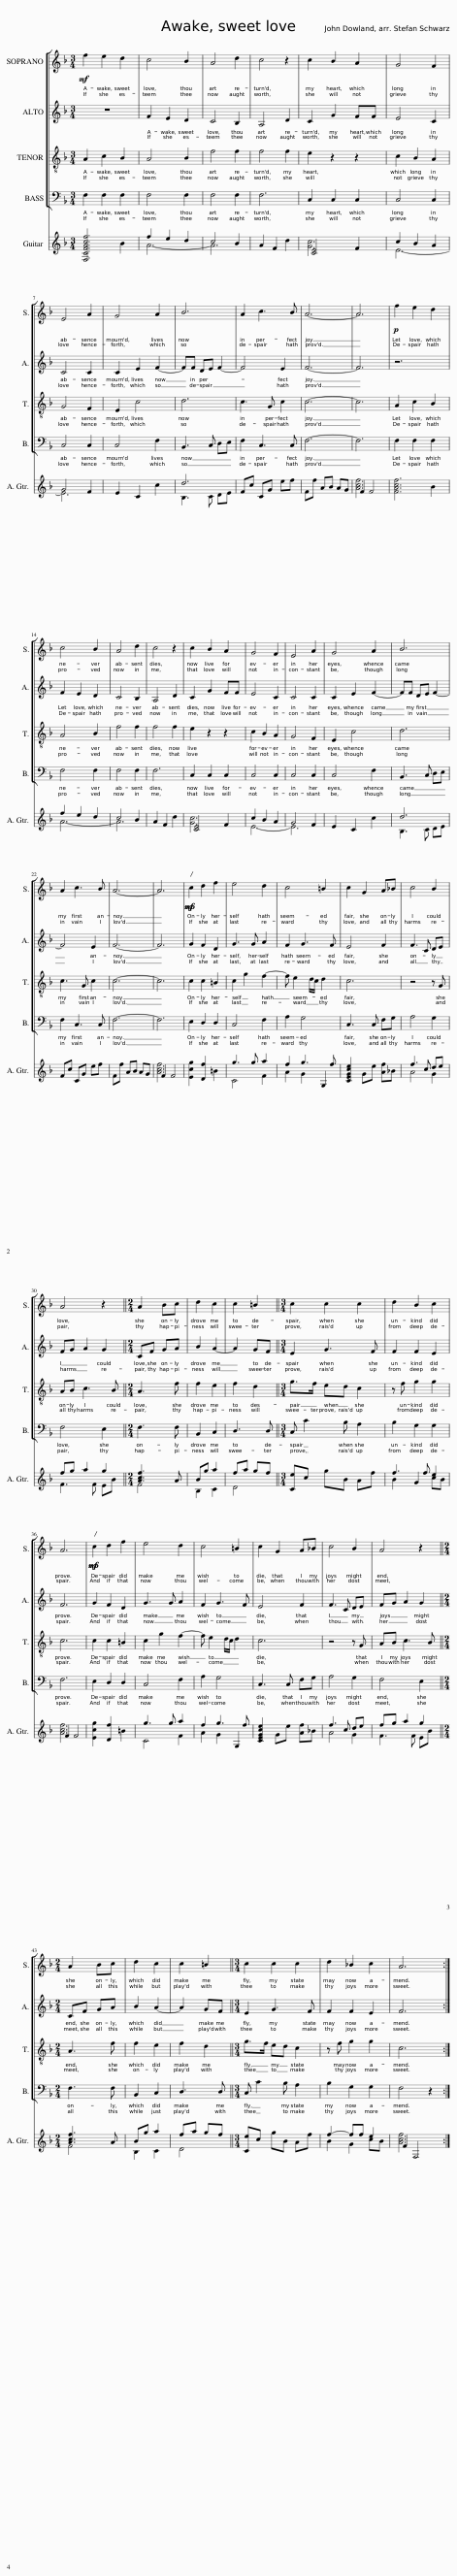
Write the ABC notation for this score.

X:1
%%score [ 1 2 3 4 ] ( 5 6 )
L:1/8
M:3/4
I:linebreak $
K:F
V:1 treble
V:2 treble
V:3 treble-8 transpose=-12
V:4 bass
V:5 treble transpose=-12
V:6 treble transpose="-12 "
V:1
!mf! f2 e2 d2 | c4 B2 | A4 d2 | c4 z2 | c2 B2 A2 | %5
 G4 F2 |$ E4 A2 | G4 A2 | B6 | A2 c3 B | %10
 A6- | A6 |!p! f2 e2 d2 |$ c4 B2 | A4 d2 | %15
 c4 z2 | c2 B2 A2 | G4 F2 | E4 A2 | G4 A2 | %20
 B6 |$ A2 c3 B | A6- | A6 |!mf!!mp! c2 d2 f2 | %25
 e4 d2 | c4 =B2 | c2 G2 A_B | c4 B2 |$ A4 z2 || %30
[M:2/4] A2 Bc | d2 c2 | c2 =B2 ||[M:3/4] c2 c2 c2 | d2 B2 c2 |$ %35
 A6 |!mp!!mf! c2 d2 f2 | e4 d2 | c4 =B2 | c2 G2 A_B | %40
 c4 B2 | A4 z2 ||$[M:2/4] A2 Bc | d2 c2 | c2 =B2 || %45
[M:3/4] c2 c2 c2 | d2 _B2 c2 | A6 :| %48
V:2
 z6 | F2 E2 D2 | C4 B,2 | A,4 D2 | C2 G2 FF | %5
 E4 C2 |$ C4 C2 | C2 E2 F2- | FF DE F2- | F4 E2 | %10
 F6- | F6 | z6 |$ F2 E2 D2 | C4 B,2 | %15
 A,4 D2 | C2 G2 FF | E4 C2 | C4 C2 | C2 E2 F2- | %20
 FF DE F2- |$ F4 E2 | F6- | F6 | G2 F2 D2 | %25
 G3 G A2 | F2 G3 F | E4 F2 | F3 C DE |$ FG A2 G2 || %30
[M:2/4] CF GA | B2 A2- | A2 GF ||[M:3/4] E2 G3 F | F2 F2 E2 |$ %35
 F6 | G2 F2 D2 | G3 G A2 | F2 G3 F | E4 F2 | %40
 F3 C DE | FG A2 G2 ||$[M:2/4] CF GA | B2 A2- | A2 GF || %45
[M:3/4] E2 G3 F | F2 F2 E2 | F6 :| %48
V:3
 A2 c2 B2 | A4 B2 | f4 f2 | f4 f2 | e2 z2 z2 | %5
 c2 B2 A2 |$ G4 F2 | E2 c4 | d6 | c3 G c2 | %10
 c6- | c6 | A2 c2 B2 |$ A4 B2 | f4 f2 | %15
 f4 f2 | e2 z2 z2 | c2 B2 A2 | G4 F2 | E2 c4 | %20
 d6 |$ c3 G c2 | c6- | c6 | c2 c2 =B2 | %25
 c2 g2 f2- | f e2 d/c/ d2 | c6 | z4 z G |$ AB c3 B || %30
[M:2/4] A3 f | f2 e2 | f2 d2 ||[M:3/4] g>f ed c2 | z f g2 g2 |$ %35
 c6 | c2 c2 =B2 | c2 g2 f2- | f e2 d/c/ d2 | c6 | %40
 z4 z G | AB c3 B ||$[M:2/4] A3 f | f2 e2 | f2 d2 || %45
[M:3/4] g>f ed c2 | z f g2 g2 | c6 :| %48
V:4
 F,2 F,2 F,2 | F,4 F,2 | F,4 F,2 | F,6 | C,2 C,2 C,2 | %5
 C,4 C,2 |$ C,4 C,2 | C,4 F,2 | B,,3 C, D,E, | F,2 C,3 C, | %10
 F,6- | F,6 | F,2 F,2 F,2 |$ F,4 F,2 | F,4 F,2 | %15
 F,6 | C,2 C,2 C,2 | C,4 C,2 | C,4 C,2 | C,4 F,2 | %20
 B,,3 C, D,E, |$ F,2 C,3 C, | F,6- | F,6 | E,2 D,2 D,2 | %25
 C,4 F,2 | A,2 G,4 | C,3 C, F,G, | A,4 G,2 |$ F,4 E,2 || %30
[M:2/4] F,3 F, | B,,2 C,2 | D,3 D, ||[M:3/4] C, C2 B, A,2 | B,2 G,2 G,2 |$ %35
 F,6 | E,2 D,2 D,2 | C,4 F,2 | A,2 G,4 | C,3 C, F,G, | %40
 A,4 G,2 | F,4 E,2 ||$[M:2/4] F,3 F, | B,,2 C,2 | D,3 D, || %45
[M:3/4] C, C2 B, A,2 | B,2 G,2 G,2 | F,4 z2 :| %48
V:5
 [F,CFAcf]6 | f2 e2 d2 | c4 B2 | A2 F2 d2 | [CE]4 F2 | %5
 c2 B2 A2 |$ G4 F2 | E2 C2 c2 | d6 | Fc CG ef | %10
 Ff AB AG | F2 F4 | [FAcf]6 |$ f2 e2 d2 | c4 B2 | %15
 A2 F2 d2 | [CE]4 F2 | c2 B2 A2 | G4 F2 | E2 C2 c2 | %20
 d6 |$ Fc CG ef | Ff AB AG | F2 F4 | [Ecg]2 [Df]2 =B2 | %25
 g3 g a2 | f2 g3 f | [CEGce]2 Ge [Af]_B | f3 c de |$ fg a2 g2 || %30
[M:2/4] [Acf]3 A | Bg a2 | fa gf ||[M:3/4] [Ce]c gB Af | f3 f e2 |$ %35
 F2 F4 | [Ecg]2 [Df]2 =B2 | g3 g a2 | f2 g3 f | [CEGce]2 Ge [Af]_B | %40
 f3 c de | fg a2 g2 ||$[M:2/4] [Acf]3 A | Bg a2 | fa gf || %45
[M:3/4] [Ce]c gB Af | f2- ff e2 | F2 F,4 :| %48
V:6
 x4 B2 | A6- | A6 | x6 | [Gc]6 | %5
 E6- |$ E6 | x6 | B,3 C DE | x6 | %10
 x6 | [Acf]6 | x4 B2 |$ A6- | A6 | %15
 x6 | [Gc]6 | E6- | E6 | x6 | %20
 B,3 C DE |$ x6 | x6 | [Acf]6 | x6 | %25
 C4 F2 | A2 G2 G,2 | x6 | A4 G2 |$ F3 F EB || %30
[M:2/4] F4 | B,2 C2 | D4 ||[M:3/4] x6 | B2 G2 cB |$ %35
 [Acf]6 | x6 | C4 F2 | A2 G2 G,2 | x6 | %40
 A4 G2 | F3 F EB ||$[M:2/4] F4 | B,2 C2 | D4 || %45
[M:3/4] x6 | B2 G2 cB | [Acf]6 :| %48
